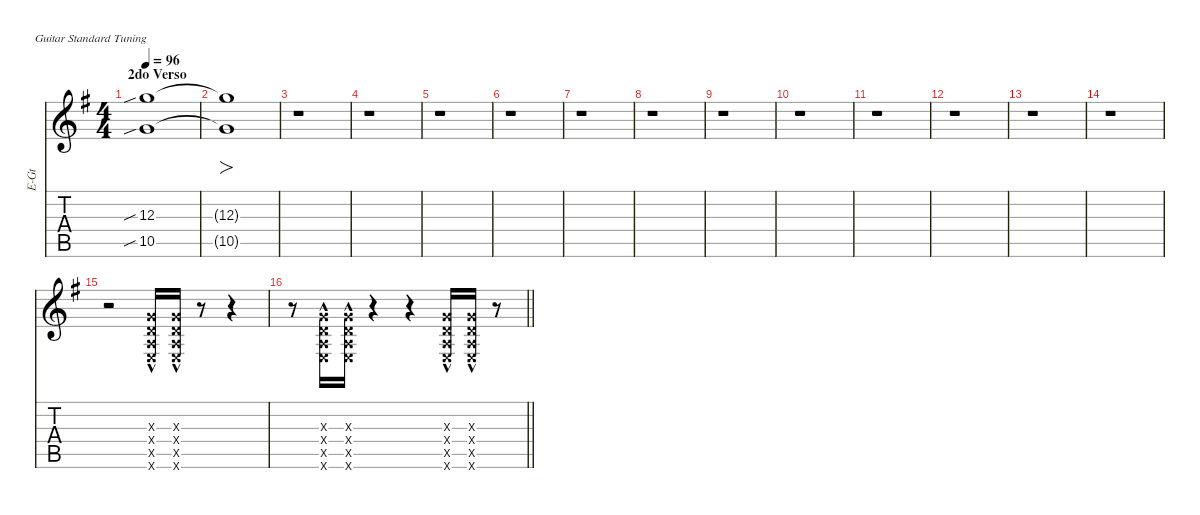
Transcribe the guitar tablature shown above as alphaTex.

\hideDynamics
\bracketExtendMode nobrackets
\otherSystemsTrackNameOrientation horizontal
\track ("Guitar 2" "E-Gt") {defaultSystemsLayout 4 instrument distortionguitar}
\staff {score tabs}
\tuning (E4 B3 G3 D3 A2 E2)
\ts (4 4)
\section ("" "2do Verso")
\tempo 96
\clef g2
\ks g
(12.3{sib acc forcenatural} 10.5{sib acc forcenatural}).1{dy f beam Down} |
(12.3{t acc forcenatural} 10.5{t acc forcenatural}).1{fo beam Down} |
r.1{beam Down} |
r.1{beam Down} |
r.1{beam Down} |
r.1{beam Down} |
r.1{beam Down} |
r.1{beam Down} |
r.1{beam Down} |
r.1{beam Down} |
r.1{beam Down} |
r.1{beam Down} |
r.1{beam Down} |
r.1{beam Down} |
r.2{beam Down} (0.3{hac x acc forcenatural} 0.4{hac x acc forcenatural} 0.5{hac x acc forcenatural} 0.6{hac x acc forcenatural}).16{beam Up} (0.3{hac x acc forcenatural} 0.4{hac x acc forcenatural} 0.5{hac x acc forcenatural} 0.6{hac x acc forcenatural}).16{beam Up} r.8{beam Up} r.4{beam Up} |
\barLineRight lightlight
r.8{beam Down} (0.3{hac x acc forcenatural} 0.4{hac x acc forcenatural} 0.5{hac x acc forcenatural} 0.6{hac x acc forcenatural}).16{beam Up} (0.3{hac x acc forcenatural} 0.4{hac x acc forcenatural} 0.5{hac x acc forcenatural} 0.6{hac x acc forcenatural}).16{beam Up} r.4{beam Up} r.4{beam Up} (0.3{hac x acc forcenatural} 0.4{hac x acc forcenatural} 0.5{hac x acc forcenatural} 0.6{hac x acc forcenatural}).16{beam Up} (0.3{hac x acc forcenatural} 0.4{hac x acc forcenatural} 0.5{hac x acc forcenatural} 0.6{hac x acc forcenatural}).16{beam Up} r.8{beam Up}
